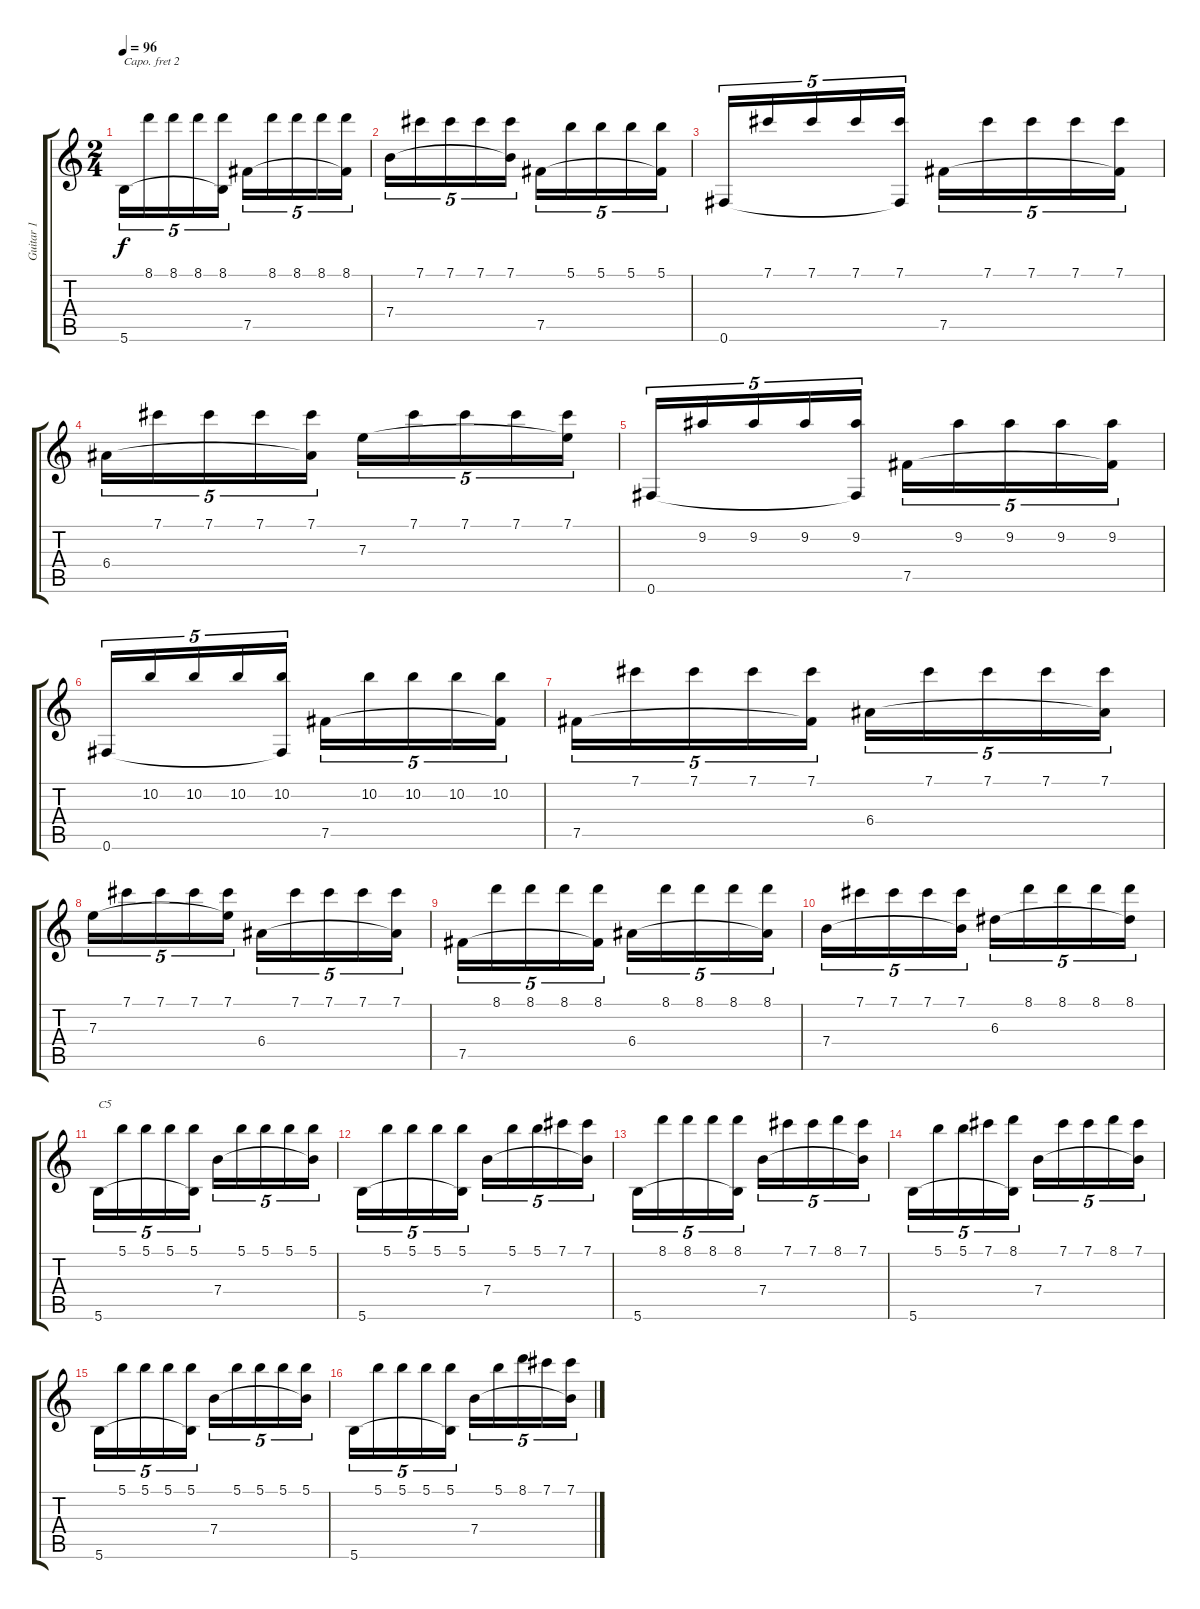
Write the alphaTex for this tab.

\track ("Guitar 1" "Guitar 1") {instrument acousticguitarnylon}
\staff {score tabs}
\capo 2
\tuning (E4 B3 G3 D3 A2 E2) {hide}
\ts (2 4)
\tempo 96
\clef g2
\ks c
5.6.16{tu (5 4) dy f} 8.1.16{tu (5 4)} 8.1.16{tu (5 4)} 8.1.16{tu (5 4)} (8.1 5.6{t}).16{tu (5 4)} 7.5.16{tu (5 4)} 8.1.16{tu (5 4)} 8.1.16{tu (5 4)} 8.1.16{tu (5 4)} (8.1 7.5{t}).16{tu (5 4)} |
7.4.16{tu (5 4)} 7.1.16{tu (5 4)} 7.1.16{tu (5 4)} 7.1.16{tu (5 4)} (7.1 7.4{t}).16{tu (5 4)} 7.5.16{tu (5 4)} 5.1.16{tu (5 4)} 5.1.16{tu (5 4)} 5.1.16{tu (5 4)} (5.1 7.5{t}).16{tu (5 4)} |
0.6.16{tu (5 4)} 7.1.16{tu (5 4)} 7.1.16{tu (5 4)} 7.1.16{tu (5 4)} (7.1 0.6{t}).16{tu (5 4)} 7.5.16{tu (5 4)} 7.1.16{tu (5 4)} 7.1.16{tu (5 4)} 7.1.16{tu (5 4)} (7.1 7.5{t}).16{tu (5 4)} |
6.4.16{tu (5 4)} 7.1.16{tu (5 4)} 7.1.16{tu (5 4)} 7.1.16{tu (5 4)} (7.1 6.4{t}).16{tu (5 4)} 7.3.16{tu (5 4)} 7.1.16{tu (5 4)} 7.1.16{tu (5 4)} 7.1.16{tu (5 4)} (7.1 7.3{t}).16{tu (5 4)} |
0.6.16{tu (5 4)} 9.2.16{tu (5 4)} 9.2.16{tu (5 4)} 9.2.16{tu (5 4)} (9.2 0.6{t}).16{tu (5 4)} 7.5.16{tu (5 4)} 9.2.16{tu (5 4)} 9.2.16{tu (5 4)} 9.2.16{tu (5 4)} (9.2 7.5{t}).16{tu (5 4)} |
0.6.16{tu (5 4)} 10.2.16{tu (5 4)} 10.2.16{tu (5 4)} 10.2.16{tu (5 4)} (10.2 0.6{t}).16{tu (5 4)} 7.5.16{tu (5 4)} 10.2.16{tu (5 4)} 10.2.16{tu (5 4)} 10.2.16{tu (5 4)} (10.2 7.5{t}).16{tu (5 4)} |
7.5.16{tu (5 4)} 7.1.16{tu (5 4)} 7.1.16{tu (5 4)} 7.1.16{tu (5 4)} (7.1 7.5{t}).16{tu (5 4)} 6.4.16{tu (5 4)} 7.1.16{tu (5 4)} 7.1.16{tu (5 4)} 7.1.16{tu (5 4)} (7.1 6.4{t}).16{tu (5 4)} |
7.3.16{tu (5 4)} 7.1.16{tu (5 4)} 7.1.16{tu (5 4)} 7.1.16{tu (5 4)} (7.1 7.3{t}).16{tu (5 4)} 6.4.16{tu (5 4)} 7.1.16{tu (5 4)} 7.1.16{tu (5 4)} 7.1.16{tu (5 4)} (7.1 6.4{t}).16{tu (5 4)} |
7.5.16{tu (5 4)} 8.1.16{tu (5 4)} 8.1.16{tu (5 4)} 8.1.16{tu (5 4)} (8.1 7.5{t}).16{tu (5 4)} 6.4.16{tu (5 4)} 8.1.16{tu (5 4)} 8.1.16{tu (5 4)} 8.1.16{tu (5 4)} (8.1 6.4{t}).16{tu (5 4)} |
7.4.16{tu (5 4)} 7.1.16{tu (5 4)} 7.1.16{tu (5 4)} 7.1.16{tu (5 4)} (7.1 7.4{t}).16{tu (5 4)} 6.3.16{tu (5 4)} 8.1.16{tu (5 4)} 8.1.16{tu (5 4)} 8.1.16{tu (5 4)} (8.1 6.3{t}).16{tu (5 4)} |
5.6.16{tu (5 4) txt "C5"} 5.1.16{tu (5 4)} 5.1.16{tu (5 4)} 5.1.16{tu (5 4)} (5.1 5.6{t}).16{tu (5 4)} 7.4.16{tu (5 4)} 5.1.16{tu (5 4)} 5.1.16{tu (5 4)} 5.1.16{tu (5 4)} (5.1 7.4{t}).16{tu (5 4)} |
5.6.16{tu (5 4)} 5.1.16{tu (5 4)} 5.1.16{tu (5 4)} 5.1.16{tu (5 4)} (5.1 5.6{t}).16{tu (5 4)} 7.4.16{tu (5 4)} 5.1.16{tu (5 4)} 5.1.16{tu (5 4)} 7.1.16{tu (5 4)} (7.1 7.4{t}).16{tu (5 4)} |
5.6.16{tu (5 4)} 8.1.16{tu (5 4)} 8.1.16{tu (5 4)} 8.1.16{tu (5 4)} (8.1 5.6{t}).16{tu (5 4)} 7.4.16{tu (5 4)} 7.1.16{tu (5 4)} 7.1.16{tu (5 4)} 8.1.16{tu (5 4)} (7.1 7.4{t}).16{tu (5 4)} |
5.6.16{tu (5 4)} 5.1.16{tu (5 4)} 5.1.16{tu (5 4)} 7.1.16{tu (5 4)} (8.1 5.6{t}).16{tu (5 4)} 7.4.16{tu (5 4)} 7.1.16{tu (5 4)} 7.1.16{tu (5 4)} 8.1.16{tu (5 4)} (7.1 7.4{t}).16{tu (5 4)} |
5.6.16{tu (5 4)} 5.1.16{tu (5 4)} 5.1.16{tu (5 4)} 5.1.16{tu (5 4)} (5.1 5.6{t}).16{tu (5 4)} 7.4.16{tu (5 4)} 5.1.16{tu (5 4)} 5.1.16{tu (5 4)} 5.1.16{tu (5 4)} (5.1 7.4{t}).16{tu (5 4)} |
5.6.16{tu (5 4)} 5.1.16{tu (5 4)} 5.1.16{tu (5 4)} 5.1.16{tu (5 4)} (5.1 5.6{t}).16{tu (5 4)} 7.4.16{tu (5 4)} 5.1.16{tu (5 4)} 8.1.16{tu (5 4)} 7.1.16{tu (5 4)} (7.1 7.4{t}).16{tu (5 4)}
